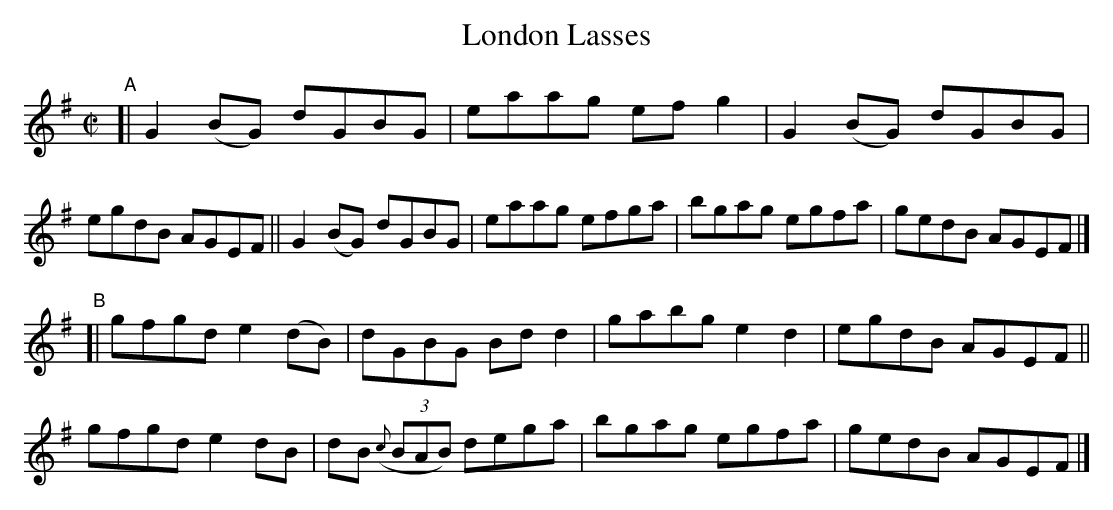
X:1
T: London Lasses
M: C|
L: 1/8
K: G
"^A"\
[| G2(BG) dGBG | eaag efg2 | G2(BG) dGBG | egdB AGEF \
|| G2(BG) dGBG | eaag efga | bgag egfa | gedB AGEF |]
"^B"\
[| gfgd e2(dB) | dGBG Bdd2 | gabg e2d2 | egdB AGEF \
|| gfgd e2dB | dB ((3{c}BAB) dega | bgag egfa | gedB AGEF |]
